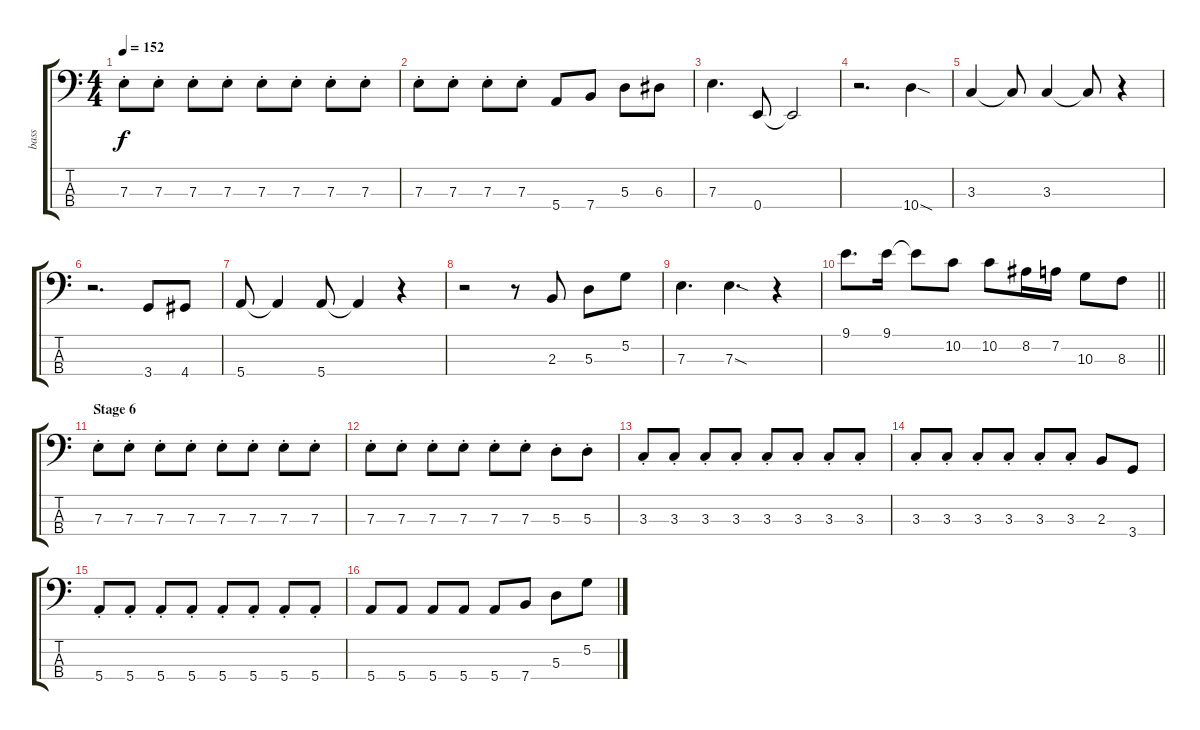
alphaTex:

\track ("bass" "bass") {instrument electricbassfinger}
\staff {score tabs}
\tuning (G2 D2 A1 E1) {hide}
\ts (4 4)
\tempo 152
\clef f4
\ks c
7.3{st}.8{dy f} 7.3{st}.8 7.3{st}.8 7.3{st}.8 7.3{st}.8 7.3{st}.8 7.3{st}.8 7.3{st}.8 |
7.3{st}.8 7.3{st}.8 7.3{st}.8 7.3{st}.8 5.4.8 7.4.8 5.3.8 6.3.8 |
7.3.4{d} 0.4.8 0.4{t}.2 |
r.2{d} 10.4{sod}.4 |
3.3.4 3.3{t}.8 3.3.4 3.3{t}.8 r.4 |
r.2{d} 3.4.8 4.4.8 |
5.4.8 5.4{t}.4 5.4.8 5.4{t}.4 r.4 |
r.2 r.8 2.3.8 5.3.8 5.2.8 |
7.3.4{d} 7.3{sod}.4{d} r.4 |
\barLineRight lightlight
9.1.8{d} 9.1.16 9.1{t}.8 10.2.8 10.2.8 8.2.16 7.2.16 10.3.8 8.3.8 |
\section ("" "Stage 6")
7.3{st}.8 7.3{st}.8 7.3{st}.8 7.3{st}.8 7.3{st}.8 7.3{st}.8 7.3{st}.8 7.3{st}.8 |
7.3{st}.8 7.3{st}.8 7.3{st}.8 7.3{st}.8 7.3{st}.8 7.3{st}.8 5.3{st}.8 5.3{st}.8 |
3.3{st}.8 3.3{st}.8 3.3{st}.8 3.3{st}.8 3.3{st}.8 3.3{st}.8 3.3{st}.8 3.3{st}.8 |
3.3{st}.8 3.3{st}.8 3.3{st}.8 3.3{st}.8 3.3{st}.8 3.3{st}.8 2.3.8 3.4.8 |
5.4{st}.8 5.4{st}.8 5.4{st}.8 5.4{st}.8 5.4{st}.8 5.4{st}.8 5.4{st}.8 5.4{st}.8 |
5.4.8 5.4.8 5.4.8 5.4.8 5.4.8 7.4.8 5.3.8 5.2.8
